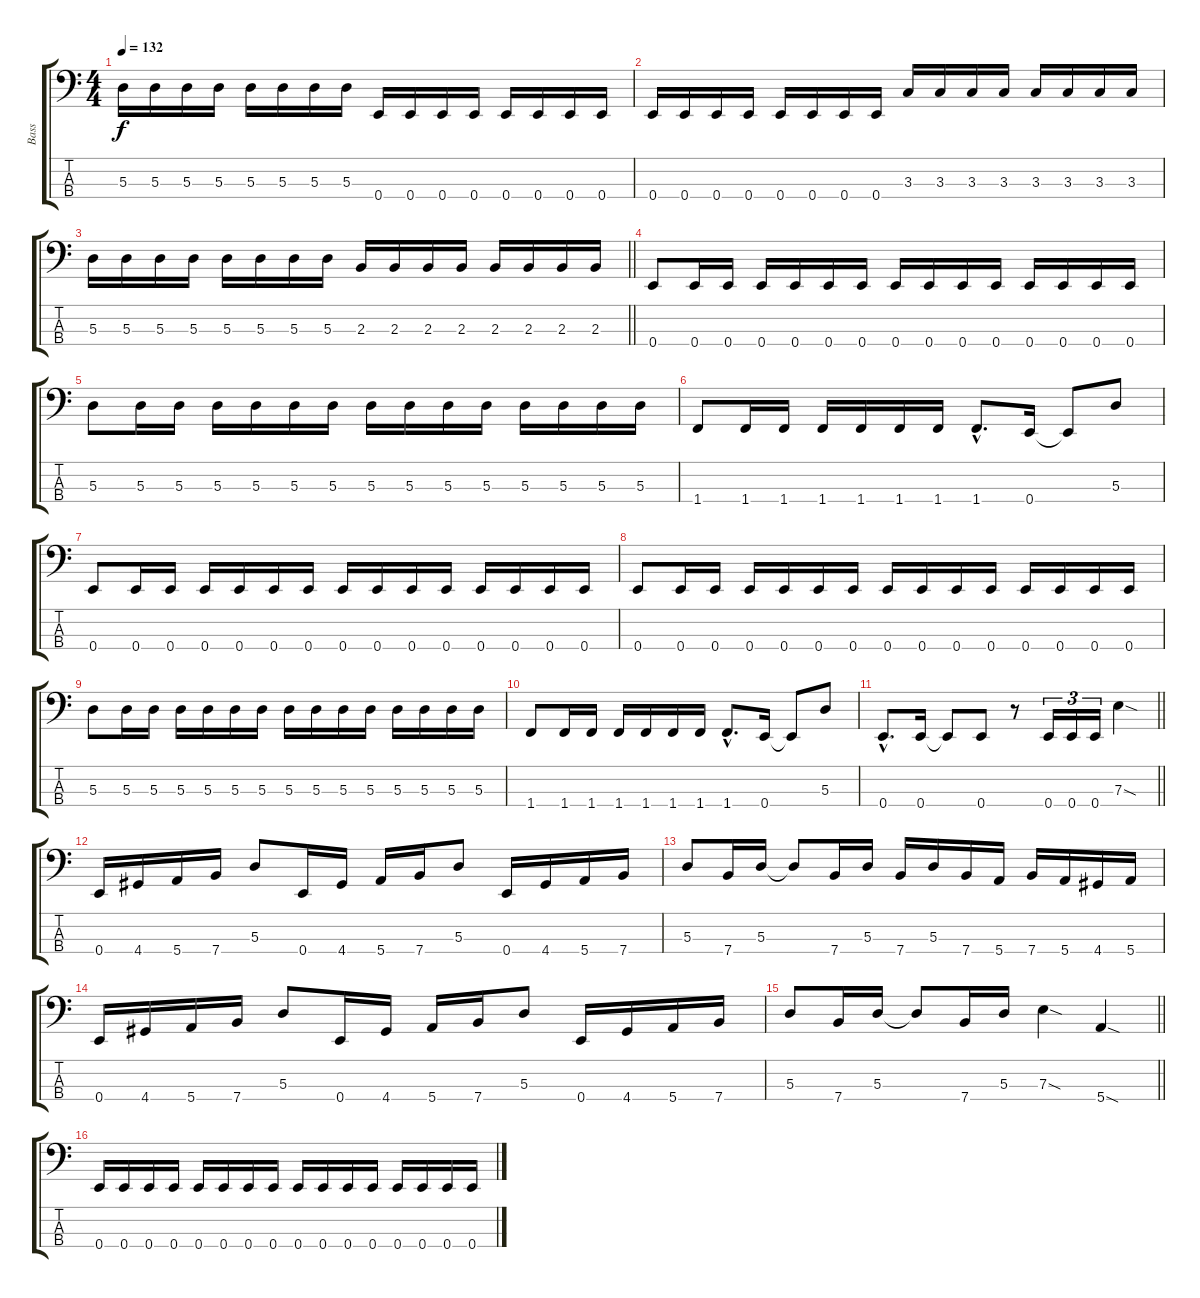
\track ("Bass" "Bass") {instrument slapbass2}
\staff {score tabs}
\tuning (G2 D2 A1 E1) {hide}
\ts (4 4)
\tempo 132
\clef f4
\ks c
5.3.16{dy f} 5.3.16 5.3.16 5.3.16 5.3.16 5.3.16 5.3.16 5.3.16 0.4.16 0.4.16 0.4.16 0.4.16 0.4.16 0.4.16 0.4.16 0.4.16 |
0.4.16 0.4.16 0.4.16 0.4.16 0.4.16 0.4.16 0.4.16 0.4.16 3.3.16 3.3.16 3.3.16 3.3.16 3.3.16 3.3.16 3.3.16 3.3.16 |
\barLineRight lightlight
5.3.16 5.3.16 5.3.16 5.3.16 5.3.16 5.3.16 5.3.16 5.3.16 2.3.16 2.3.16 2.3.16 2.3.16 2.3.16 2.3.16 2.3.16 2.3.16 |
0.4.8 0.4.16 0.4.16 0.4.16 0.4.16 0.4.16 0.4.16 0.4.16 0.4.16 0.4.16 0.4.16 0.4.16 0.4.16 0.4.16 0.4.16 |
5.3.8 5.3.16 5.3.16 5.3.16 5.3.16 5.3.16 5.3.16 5.3.16 5.3.16 5.3.16 5.3.16 5.3.16 5.3.16 5.3.16 5.3.16 |
1.4.8 1.4.16 1.4.16 1.4.16 1.4.16 1.4.16 1.4.16 1.4{hac}.8{d} 0.4.16 0.4{t}.8 5.3.8 |
0.4.8 0.4.16 0.4.16 0.4.16 0.4.16 0.4.16 0.4.16 0.4.16 0.4.16 0.4.16 0.4.16 0.4.16 0.4.16 0.4.16 0.4.16 |
0.4.8 0.4.16 0.4.16 0.4.16 0.4.16 0.4.16 0.4.16 0.4.16 0.4.16 0.4.16 0.4.16 0.4.16 0.4.16 0.4.16 0.4.16 |
5.3.8 5.3.16 5.3.16 5.3.16 5.3.16 5.3.16 5.3.16 5.3.16 5.3.16 5.3.16 5.3.16 5.3.16 5.3.16 5.3.16 5.3.16 |
1.4.8 1.4.16 1.4.16 1.4.16 1.4.16 1.4.16 1.4.16 1.4{hac}.8{d} 0.4.16 0.4{t}.8 5.3.8 |
\barLineRight lightlight
0.4{hac}.8{d} 0.4.16 0.4{t}.8 0.4.8 r.8 0.4.16{tu (3 2)} 0.4.16{tu (3 2)} 0.4.16{tu (3 2)} 7.3{sod}.4 |
0.4.16 4.4.16 5.4.16 7.4.16 5.3.8 0.4.16 4.4.16 5.4.16 7.4.16 5.3.8 0.4.16 4.4.16 5.4.16 7.4.16 |
5.3.8 7.4.16 5.3.16 5.3{t}.8 7.4.16 5.3.16 7.4.16 5.3.16 7.4.16 5.4.16 7.4.16 5.4.16 4.4.16 5.4.16 |
0.4.16 4.4.16 5.4.16 7.4.16 5.3.8 0.4.16 4.4.16 5.4.16 7.4.16 5.3.8 0.4.16 4.4.16 5.4.16 7.4.16 |
\barLineRight lightlight
5.3.8 7.4.16 5.3.16 5.3{t}.8 7.4.16 5.3.16 7.3{sod}.4 5.4{sod}.4 |
0.4.16 0.4.16 0.4.16 0.4.16 0.4.16 0.4.16 0.4.16 0.4.16 0.4.16 0.4.16 0.4.16 0.4.16 0.4.16 0.4.16 0.4.16 0.4.16
